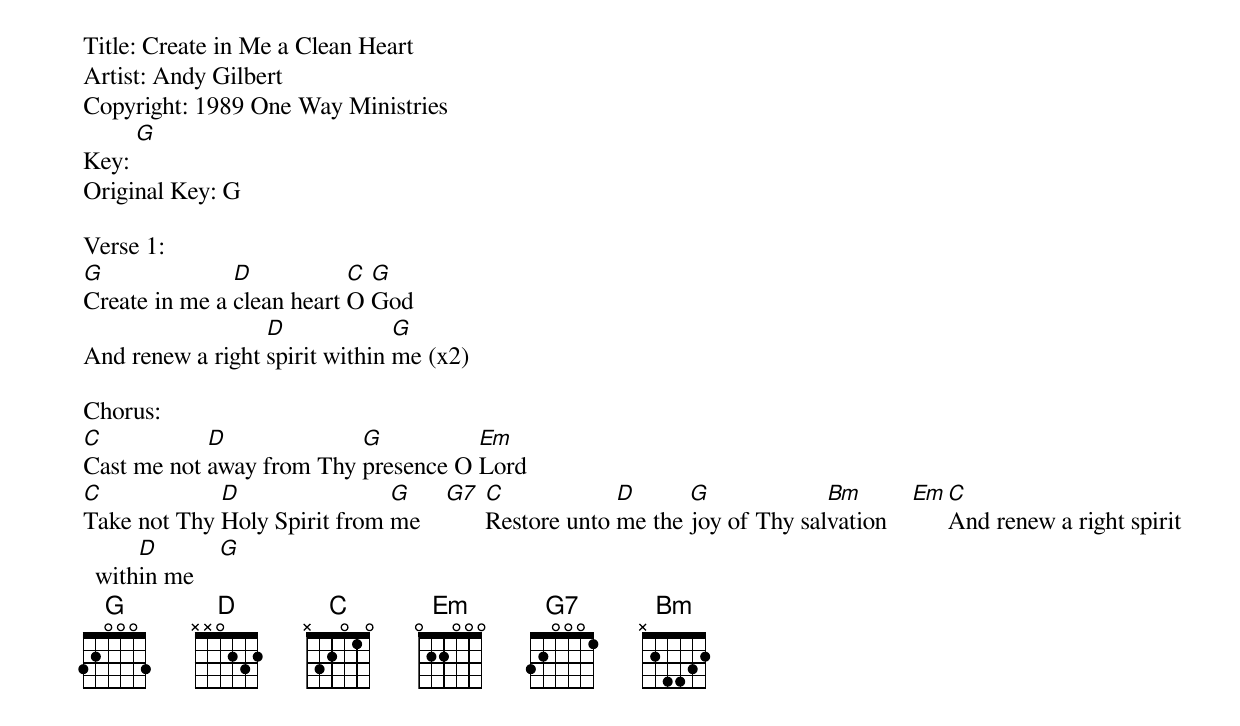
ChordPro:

Title: Create in Me a Clean Heart
Artist: Andy Gilbert
Copyright: 1989 One Way Ministries
Key: [G]
Original Key: G

Verse 1:
[G]Create in me a [D]clean heart [C]O [G]God
And renew a right [D]spirit within [G]me (x2)

Chorus:
[C]Cast me not [D]away from Thy [G]presence O [Em]Lord
[C]Take not Thy [D]Holy Spirit from [G]me    [G7] [C]Restore unto [D]me the [G]joy of Thy sal[Bm]vation    [Em][C]And renew a right spirit with[D]in me    [G]
